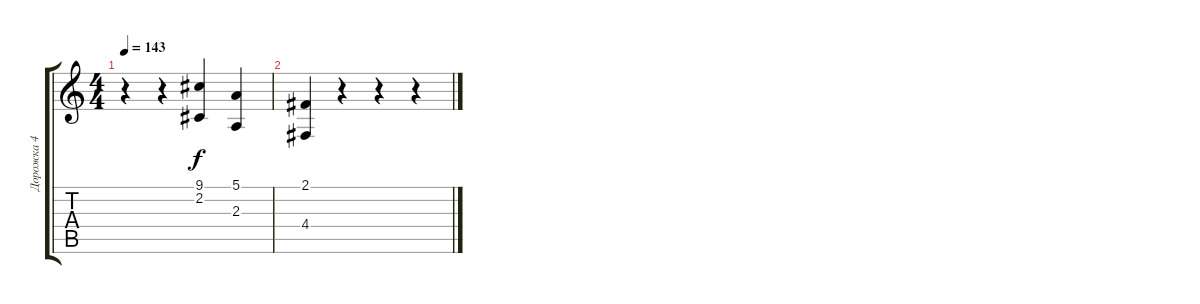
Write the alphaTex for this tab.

\track ("Дорожка 4" "Дорожка 4") {instrument pizzicatostrings}
\staff {score tabs}
\tuning (E4 B3 G3 D3 A2 E2) {hide}
\ts (4 4)
\tempo 143
\clef g2
\ks c
r.4{dy f} r.4 (9.1 2.2).4 (5.1 2.3).4 |
(2.1 4.4).4 r.4 r.4 r.4
